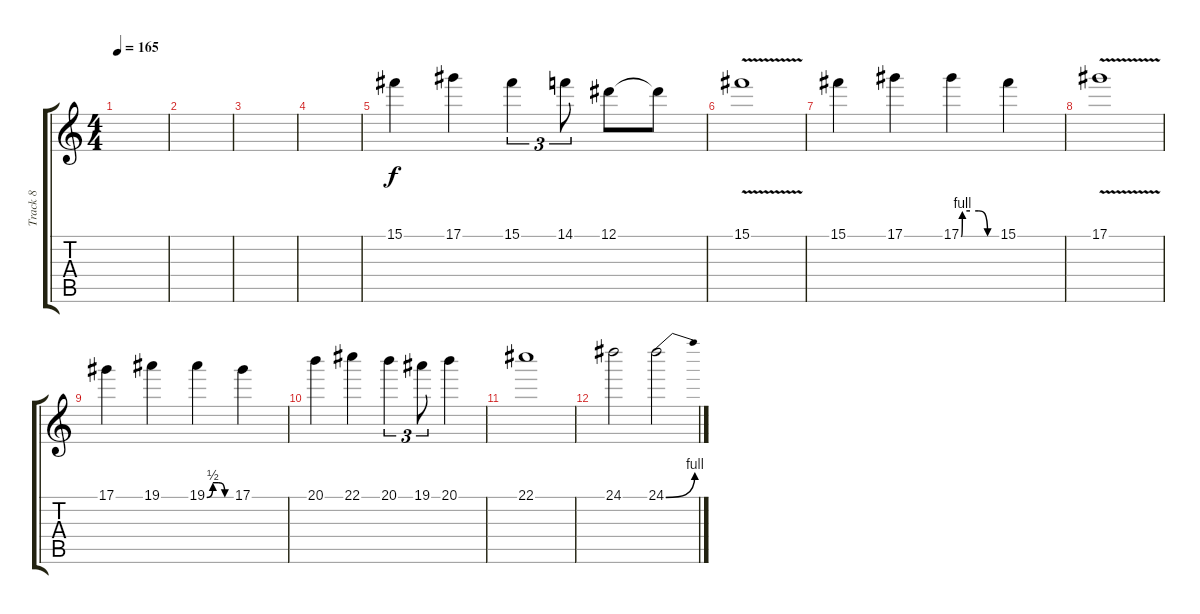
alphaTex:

\track ("Track 8" "Track 8") {instrument overdrivenguitar}
\staff {score tabs}
\tuning (Eb4 Bb3 Gb3 Db3 Ab2 Eb2) {hide}
\ts (4 4)
\tempo 165
\clef g2
\ks c
|
|
|
|
15.1.4{volume 14 instrument distortionguitar} 17.1.4 15.1.4{tu (3 2)} 14.1.8{tu (3 2)} 12.1.8 12.1{t}.8 |
15.1{v}.1 |
15.1.4 17.1.4 17.1{be (custom 0 0 2 4 15 4 30 4 45 0 60 0)}.4 15.1.4 |
17.1{v}.1 |
17.1.4 19.1.4 19.1{be (custom 0 0 15 2 30 2 45 0 60 0)}.4 17.1.4 |
20.1.4 22.1.4 20.1.4{tu (3 2)} 19.1.8{tu (3 2)} 20.1.4 |
22.1.1 |
24.1.2 24.1{be (bend 0 0 60 4)}.2
